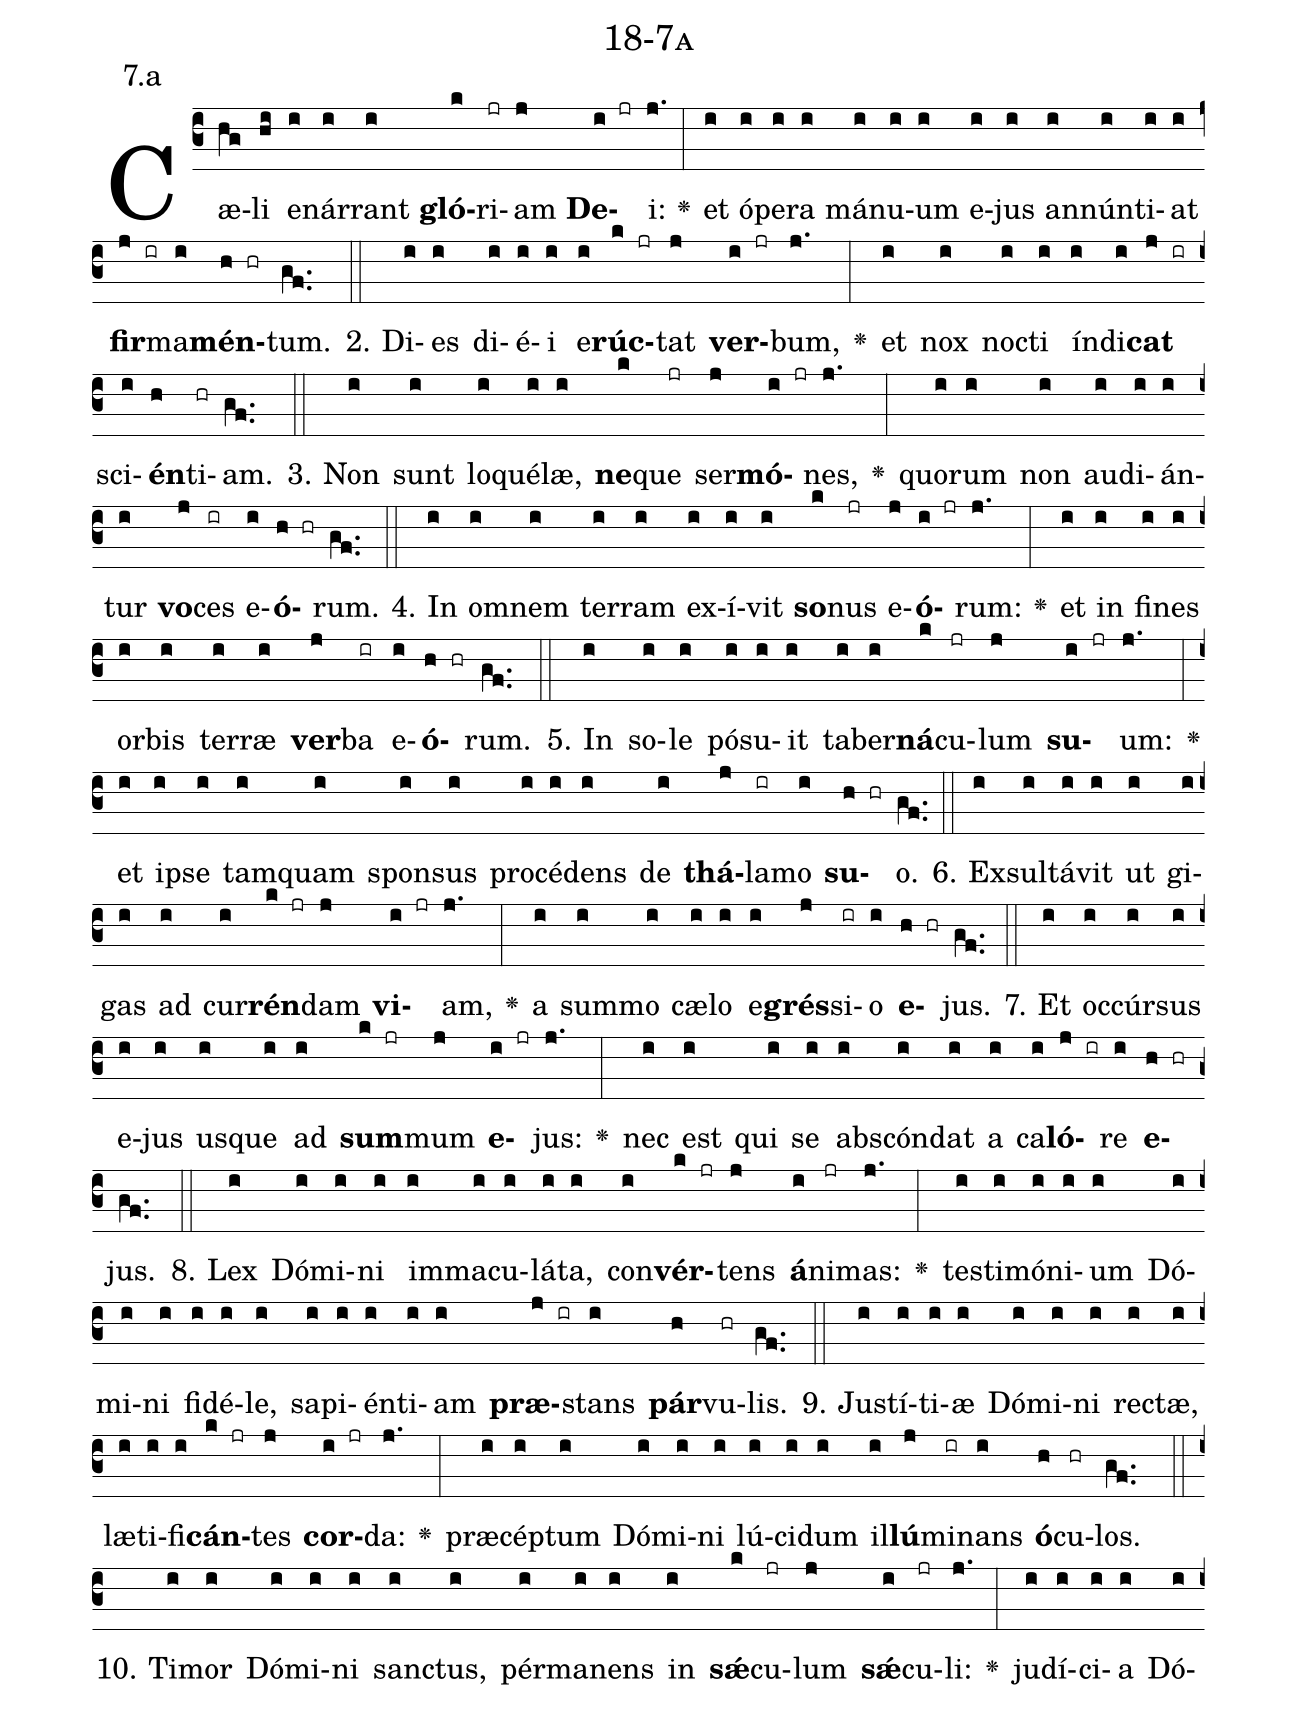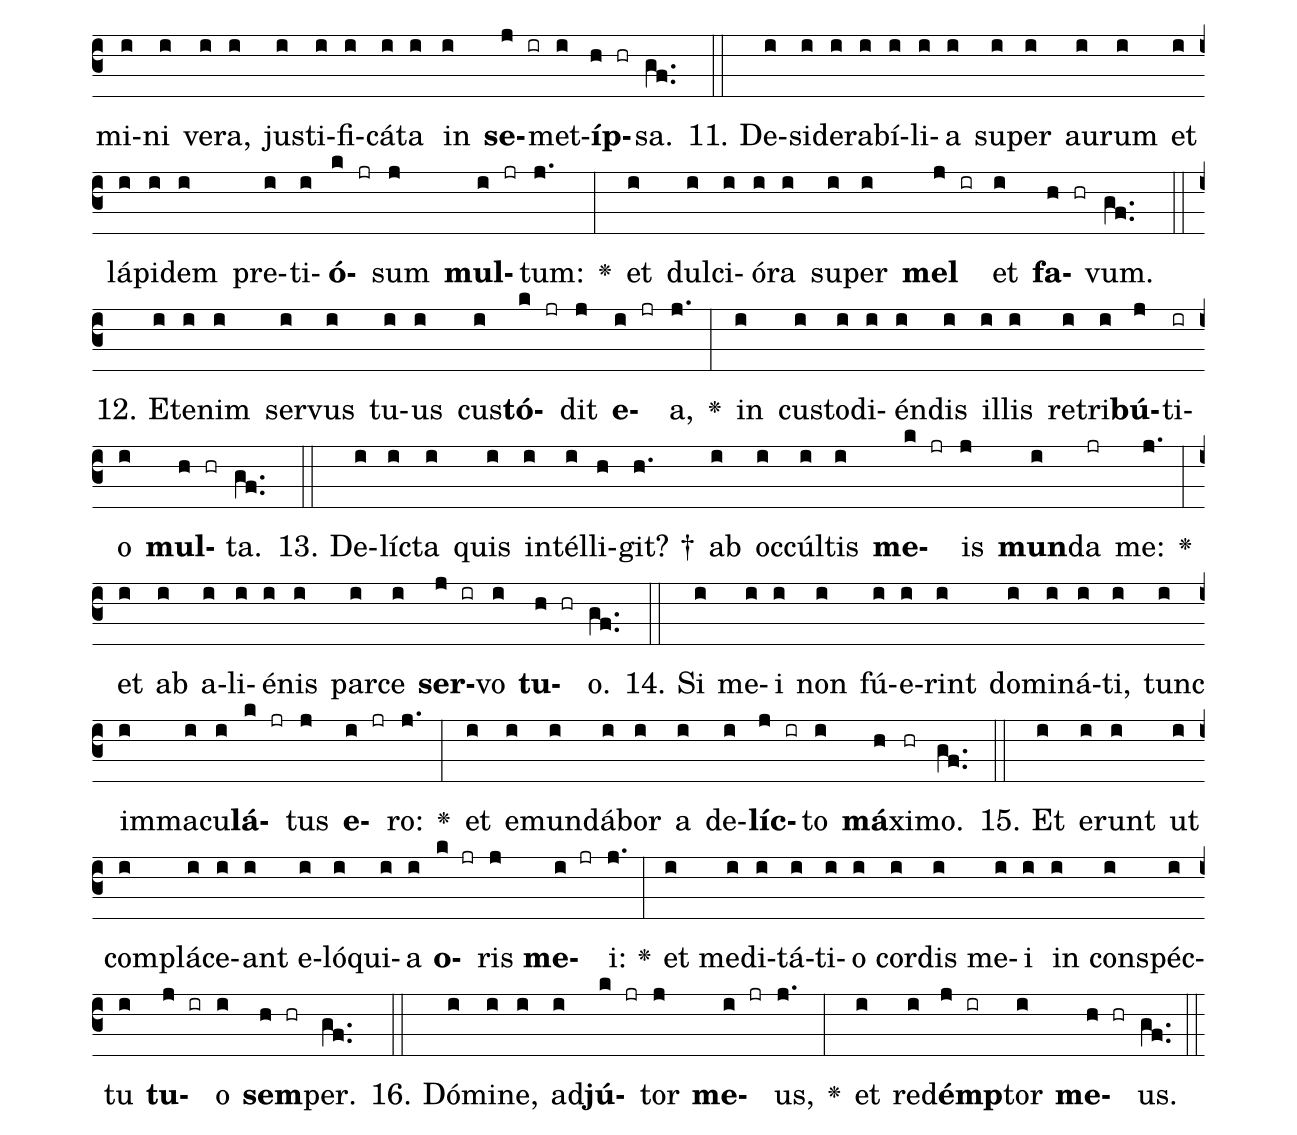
name: 18-7a;
annotation: 7.a;
%%
(c3)Cæ(hg)li(hi) e(i)nár(i)rant(i) <b>gló</b>(k)ri(jr)am(j) <b>De</b>(i jr)i:(j.) <v>\greheightstar</v>(:) et(i) ó(i)pe(i)ra(i) má(i)nu(i)um(i) e(i)jus(i) an(i)nún(i)ti(i)at(i) <b>fir</b>(j ir)ma(i)<b>mén</b>(h hr)tum.(gf..) (::)
2. Di(i)es(i) di(i)é(i)i(i) e(i)<b>rúc</b>(k jr)tat(j) <b>ver</b>(i jr)bum,(j.) <v>\greheightstar</v>(:) et(i) nox(i) noc(i)ti(i) ín(i)di(i)<b>cat</b>(j ir) sci(i)<b>én</b>(h)ti(hr)am.(gf..) (::)
3. Non(i) sunt(i) lo(i)qué(i)læ,(i) <b>ne</b>(k)que(jr) ser(j)<b>mó</b>(i jr)nes,(j.) <v>\greheightstar</v>(:) quo(i)rum(i) non(i) au(i)di(i)án(i)tur(i) <b>vo</b>(j)ces(ir) e(i)<b>ó</b>(h hr)rum.(gf..) (::)
4. In(i) om(i)nem(i) ter(i)ram(i) ex(i)í(i)vit(i) <b>so</b>(k)nus(jr) e(j)<b>ó</b>(i jr)rum:(j.) <v>\greheightstar</v>(:) et(i) in(i) fi(i)nes(i) or(i)bis(i) ter(i)ræ(i) <b>ver</b>(j)ba(ir) e(i)<b>ó</b>(h hr)rum.(gf..) (::)
5. In(i) so(i)le(i) pó(i)su(i)it(i) ta(i)ber(i)<b>ná</b>(k)cu(jr)lum(j) <b>su</b>(i jr)um:(j.) <v>\greheightstar</v>(:) et(i) ip(i)se(i) tam(i)quam(i) spon(i)sus(i) pro(i)cé(i)dens(i) de(i) <b>thá</b>(j)la(ir)mo(i) <b>su</b>(h hr)o.(gf..) (::)
6. Ex(i)sul(i)tá(i)vit(i) ut(i) gi(i)gas(i) ad(i) cur(i)<b>rén</b>(k jr)dam(j) <b>vi</b>(i jr)am,(j.) <v>\greheightstar</v>(:) a(i) sum(i)mo(i) cæ(i)lo(i) e(i)<b>grés</b>(j)si(ir)o(i) <b>e</b>(h hr)jus.(gf..) (::)
7. Et(i) oc(i)cúr(i)sus(i) e(i)jus(i) us(i)que(i) ad(i) <b>sum</b>(k jr)mum(j) <b>e</b>(i jr)jus:(j.) <v>\greheightstar</v>(:) nec(i) est(i) qui(i) se(i) abs(i)cón(i)dat(i) a(i) ca(i)<b>ló</b>(j ir)re(i) <b>e</b>(h hr)jus.(gf..) (::)
8. Lex(i) Dó(i)mi(i)ni(i) im(i)ma(i)cu(i)lá(i)ta,(i) con(i)<b>vér</b>(k jr)tens(j) <b>á</b>(i)ni(jr)mas:(j.) <v>\greheightstar</v>(:) tes(i)ti(i)mó(i)ni(i)um(i) Dó(i)mi(i)ni(i) fi(i)dé(i)le,(i) sa(i)pi(i)én(i)ti(i)am(i) <b>præ</b>(j ir)stans(i) <b>pár</b>(h)vu(hr)lis.(gf..) (::)
9. Jus(i)tí(i)ti(i)æ(i) Dó(i)mi(i)ni(i) rec(i)tæ,(i) læ(i)ti(i)fi(i)<b>cán</b>(k jr)tes(j) <b>cor</b>(i jr)da:(j.) <v>\greheightstar</v>(:) præ(i)cép(i)tum(i) Dó(i)mi(i)ni(i) lú(i)ci(i)dum(i) il(i)<b>lú</b>(j)mi(ir)nans(i) <b>ó</b>(h)cu(hr)los.(gf..) (::)
10. Ti(i)mor(i) Dó(i)mi(i)ni(i) sanc(i)tus,(i) pér(i)ma(i)nens(i) in(i) <b>sǽ</b>(k)cu(jr)lum(j) <b>sǽ</b>(i)cu(jr)li:(j.) <v>\greheightstar</v>(:) ju(i)dí(i)ci(i)a(i) Dó(i)mi(i)ni(i) ve(i)ra,(i) jus(i)ti(i)fi(i)cá(i)ta(i) in(i) <b>se</b>(j ir)met(i)<b>íp</b>(h hr)sa.(gf..) (::)
11. De(i)si(i)de(i)ra(i)bí(i)li(i)a(i) su(i)per(i) au(i)rum(i) et(i) lá(i)pi(i)dem(i) pre(i)ti(i)<b>ó</b>(k jr)sum(j) <b>mul</b>(i jr)tum:(j.) <v>\greheightstar</v>(:) et(i) dul(i)ci(i)ó(i)ra(i) su(i)per(i) <b>mel</b>(j ir) et(i) <b>fa</b>(h hr)vum.(gf..) (::)
12. Et(i)e(i)nim(i) ser(i)vus(i) tu(i)us(i) cus(i)<b>tó</b>(k jr)dit(j) <b>e</b>(i jr)a,(j.) <v>\greheightstar</v>(:) in(i) cus(i)to(i)di(i)én(i)dis(i) il(i)lis(i) re(i)tri(i)<b>bú</b>(j)ti(ir)o(i) <b>mul</b>(h hr)ta.(gf..) (::)
13. De(i)líc(i)ta(i) quis(i) in(i)tél(i)li(h)git? †(h.) ab(i) oc(i)cúl(i)tis(i) <b>me</b>(k jr)is(j) <b>mun</b>(i)da(jr) me:(j.) <v>\greheightstar</v>(:) et(i) ab(i) a(i)li(i)é(i)nis(i) par(i)ce(i) <b>ser</b>(j ir)vo(i) <b>tu</b>(h hr)o.(gf..) (::)
14. Si(i) me(i)i(i) non(i) fú(i)e(i)rint(i) do(i)mi(i)ná(i)ti,(i) tunc(i) im(i)ma(i)cu(i)<b>lá</b>(k jr)tus(j) <b>e</b>(i jr)ro:(j.) <v>\greheightstar</v>(:) et(i) e(i)mun(i)dá(i)bor(i) a(i) de(i)<b>líc</b>(j ir)to(i) <b>má</b>(h)xi(hr)mo.(gf..) (::)
15. Et(i) e(i)runt(i) ut(i) com(i)plá(i)ce(i)ant(i) e(i)ló(i)qui(i)a(i) <b>o</b>(k jr)ris(j) <b>me</b>(i jr)i:(j.) <v>\greheightstar</v>(:) et(i) me(i)di(i)tá(i)ti(i)o(i) cor(i)dis(i) me(i)i(i) in(i) con(i)spéc(i)tu(i) <b>tu</b>(j ir)o(i) <b>sem</b>(h hr)per.(gf..) (::)
16. Dó(i)mi(i)ne,(i) ad(i)<b>jú</b>(k jr)tor(j) <b>me</b>(i jr)us,(j.) <v>\greheightstar</v>(:) et(i) red(i)<b>émp</b>(j ir)tor(i) <b>me</b>(h hr)us.(gf..) (::)
